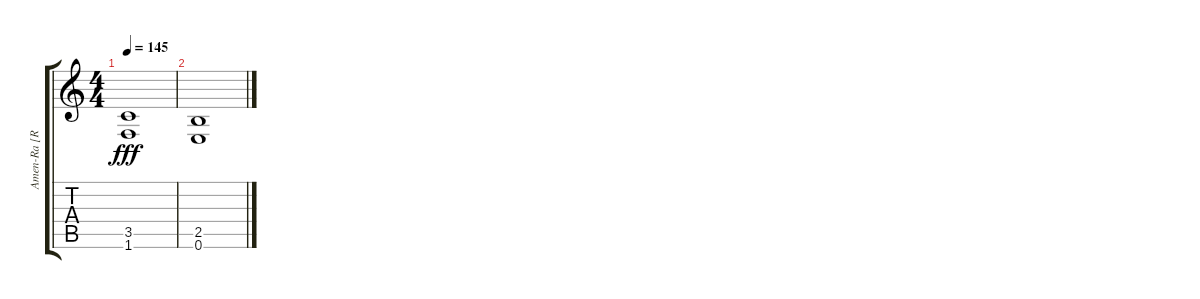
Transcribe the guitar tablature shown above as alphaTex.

\track ("Amen-Ra [Rhythm]" "Amen-Ra [R") {instrument distortionguitar}
\staff {score tabs}
\tuning (E4 B3 G3 D3 A2 E2) {hide}
\ts (4 4)
\tempo 145
\clef g2
\ks c
(3.5 1.6).1{dy fff} |
(2.5 0.6).1
